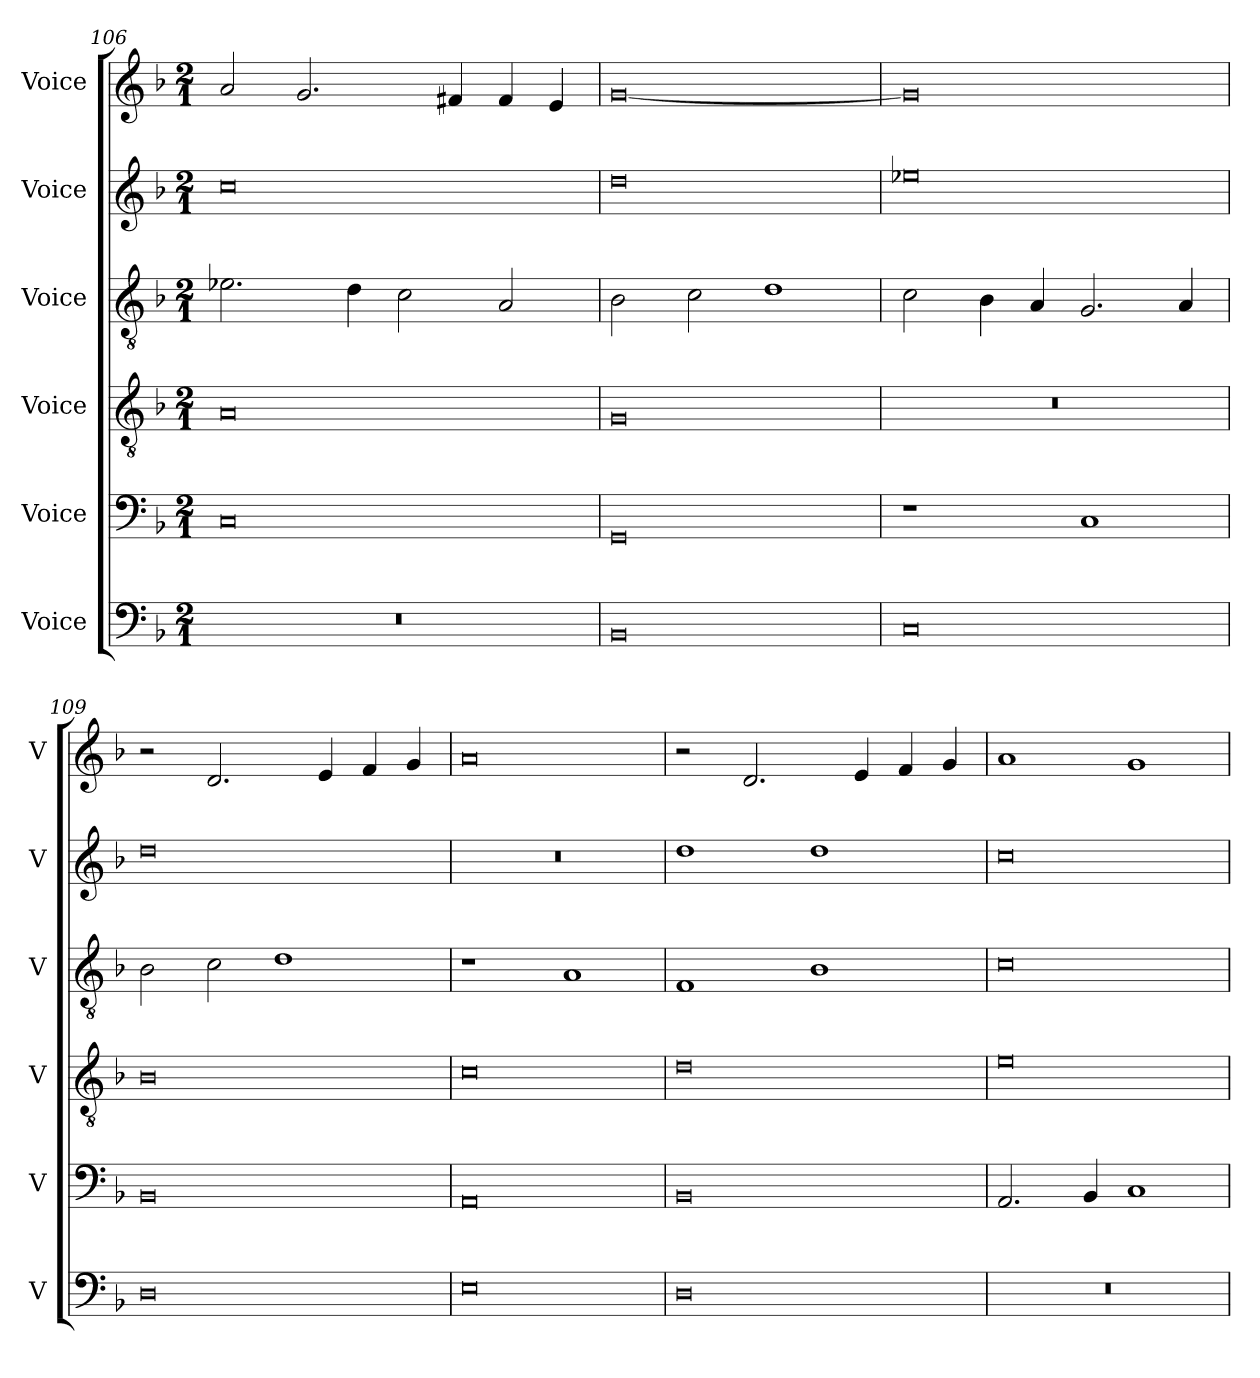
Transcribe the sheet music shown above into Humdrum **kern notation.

**kern	**kern	**kern	**kern	**kern	**kern
*part6	*part5	*part4	*part3	*part2	*part1
*staff6	*staff5	*staff4	*staff3	*staff2	*staff1
*I"Voice	*I"Voice	*I"Voice	*I"Voice	*I"Voice	*I"Voice
*I'V	*I'V	*I'V	*I'V	*I'V	*I'V
*clefF4	*clefF4	*clefGv2	*clefGv2	*clefG2	*clefG2
*k[b-]	*k[b-]	*k[b-]	*k[b-]	*k[b-]	*k[b-]
*M2/1	*M2/1	*M2/1	*M2/1	*M2/1	*M2/1
=106	=106	=106	=106	=106	=106
0r	0C	0A	2.e-X\	0cc	2a/
.	.	.	.	.	2.g/
.	.	.	4d\	.	.
.	.	.	2c\	.	.
.	.	.	.	.	4f#X/
.	.	.	2A/	.	4f#/
.	.	.	.	.	4e/
=107	=107	=107	=107	=107	=107
0BB-	0GG	0G	2B-\	0dd	[0g
.	.	.	2c\	.	.
.	.	.	1d	.	.
!!LO:PB:g=z
=108	=108	=108	=108	=108	=108
0C	1r	0r	2c\	0ee-X	0g]
.	.	.	4B-\	.	.
.	.	.	4A/	.	.
.	1C	.	2.G/	.	.
.	.	.	4A/	.	.
=109	=109	=109	=109	=109	=109
0D	0BB-	0B-	2B-\	0dd	2r
.	.	.	2c\	.	2.d/
.	.	.	1d	.	.
.	.	.	.	.	4e/
.	.	.	.	.	4f/
.	.	.	.	.	4g/
=110	=110	=110	=110	=110	=110
0E	0AA	0c	1r	0r	0a
.	.	.	1A	.	.
=111	=111	=111	=111	=111	=111
0D	0BB-	0d	1F	1dd	2r
.	.	.	.	.	2.d/
.	.	.	1B-	1dd	.
.	.	.	.	.	4e/
.	.	.	.	.	4f/
.	.	.	.	.	4g/
!!LO:LB:g=z
=112	=112	=112	=112	=112	=112
0r	2.AA/	0e	0c	0cc	1a
.	4BB-/	.	.	.	.
.	1C	.	.	.	1g
=	=	=	=	=	=
*-	*-	*-	*-	*-	*-
